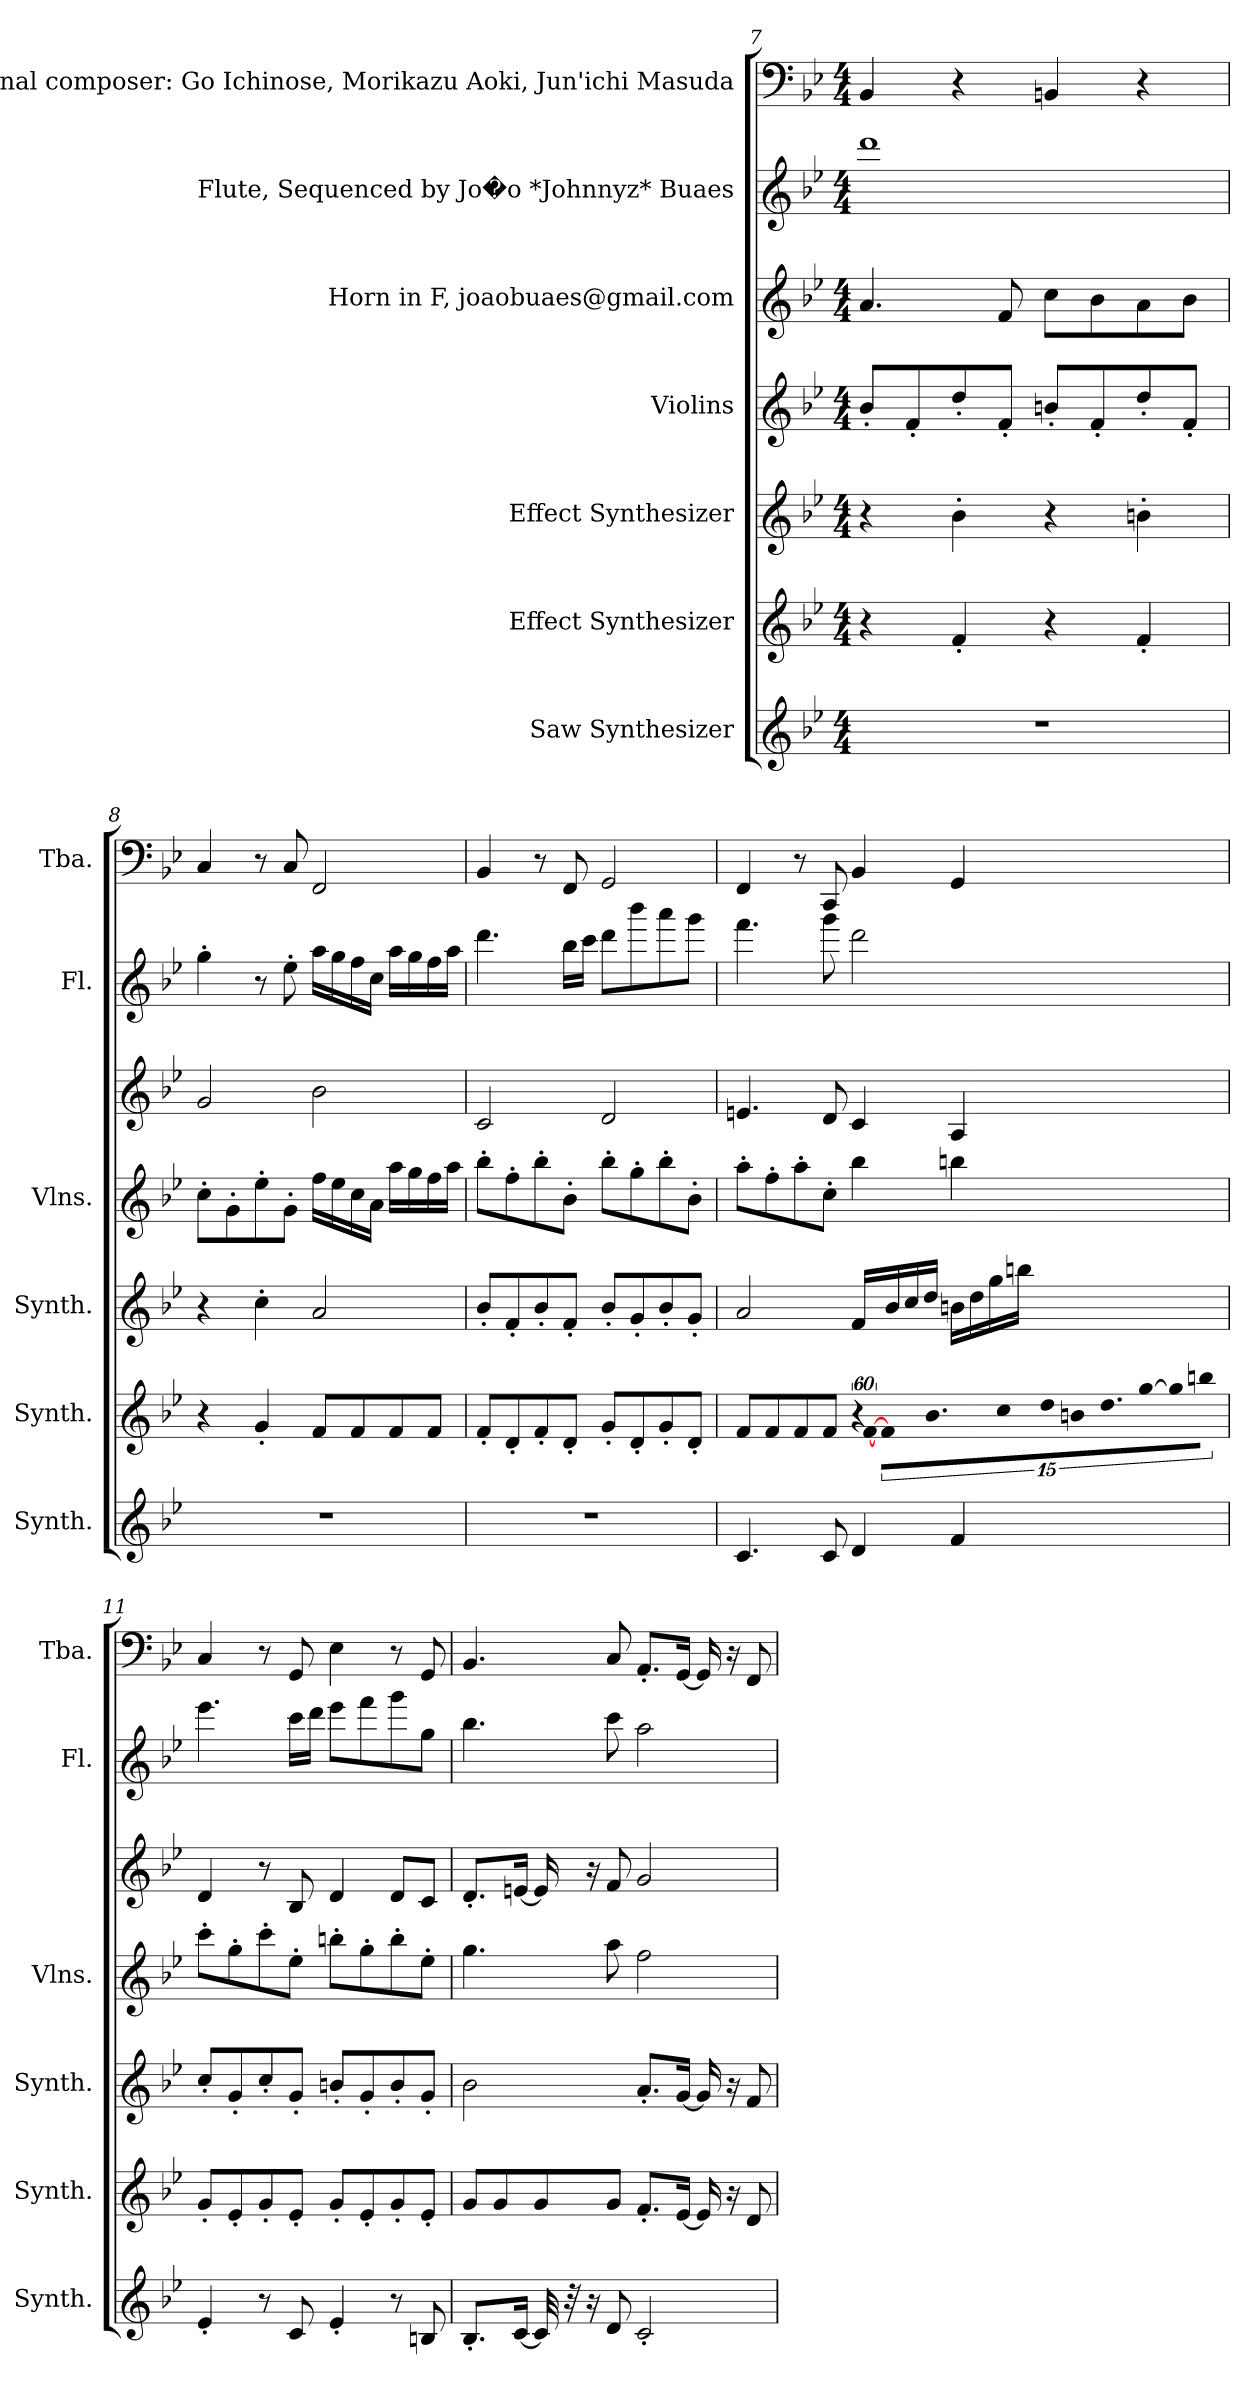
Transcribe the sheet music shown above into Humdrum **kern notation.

**kern	**kern	**kern	**kern	**kern	**kern	**kern
*part7	*part6	*part5	*part4	*part3	*part2	*part1
*staff7	*staff6	*staff5	*staff4	*staff3	*staff2	*staff1
*I"Saw Synthesizer	*I"Effect Synthesizer	*I"Effect Synthesizer	*I"Violins	*I"Horn in F, joaobuaes@gmail.com	*I"Flute, Sequenced by Jo�o *Johnnyz* Buaes	*I"Tuba, Original composer: Go Ichinose, Morikazu Aoki, Jun'ichi Masuda
*I'Synth.	*I'Synth.	*I'Synth.	*I'Vlns.	*	*I'Fl.	*I'Tba.
*clefG2	*clefG2	*clefG2	*clefG2	*clefG2	*clefG2	*clefF4
*	*	*	*	*ITrd4c7	*	*
*k[b-e-]	*k[b-e-]	*k[b-e-]	*k[b-e-]	*k[b-e-a-]	*k[b-e-]	*k[b-e-]
*M4/4	*M4/4	*M4/4	*M4/4	*M4/4	*M4/4	*M4/4
=7	=7	=7	=7	=7	=7	=7
1r	4r	4r	8b-'/L	4.d/	1ddd	4BB-/
.	.	.	8f'/	.	.	.
.	4f'/	4b-'\	8dd'/	.	.	4r
.	.	.	8f'/J	8B-/	.	.
.	4r	4r	8bn'/L	8f\L	.	4BBn/
.	.	.	8f'/	8e-\	.	.
.	4f'/	4bn'\	8dd'/	8d\	.	4r
.	.	.	8f'/J	8e-\J	.	.
=8	=8	=8	=8	=8	=8	=8
1r	4r	4r	8cc'\L	2c/	4gg'\	4C/
.	.	.	8g'\	.	.	.
.	4g'/	4cc'\	8ee-'\	.	8r	8r
.	.	.	8g'\J	.	8ee-'\	8C/
.	8f/L	2a/	16ff\LL	2e-\	16aa\LL	2FF/
.	.	.	16ee-\	.	16gg\	.
.	8f/	.	16cc\	.	16ff\	.
.	.	.	16a\JJ	.	16cc\JJ	.
.	8f/	.	16aa\LL	.	16aa\LL	.
.	.	.	16gg\	.	16gg\	.
.	8f/J	.	16ff\	.	16ff\	.
.	.	.	16aa\JJ	.	16aa\JJ	.
=9	=9	=9	=9	=9	=9	=9
1r	8f'/L	8b-'/L	8bb-'\L	2F/	4.ddd\	4BB-/
.	8d'/	8f'/	8ff'\	.	.	.
.	8f'/	8b-'/	8bb-'\	.	.	8r
.	8d'/J	8f'/J	8b-'\J	.	16bb-\LL	8FF/
.	.	.	.	.	16ccc\JJ	.
.	8g'/L	8b-'/L	8bb-'\L	2G/	8ddd\L	2GG/
.	8d'/	8g'/	8gg'\	.	8bbb-\	.
.	8g'/	8b-'/	8bb-'\	.	8aaa\	.
.	8d'/J	8g'/J	8b-'\J	.	8ggg\J	.
!!LO:PB:g=z
=10	=10	=10	=10	=10	=10	=10
4.c/	8f/L	2a/	8aa'\L	4.An/	4.fff\	4FF/
.	8f/	.	8ff'\	.	.	.
.	8f/	.	8aa'\	.	.	8r
8c/	8f/J	.	8cc'\J	8G/	8ggg\	8CC/
!	!LO:N:vis=32	!	!	!	!	!
4d/	1920%53r	16f/LL	4bb-\	4F/	2ddd\	4BB-/
!	!LO:N:vis=32	!	!	!	!	!
.	[1920%53f/	.	.	.	.	.
.	1920ryy	.	.	.	.	.
!	!LO:N:vis=32	!	!	!	!	!
.	1920%53f\KLL]	.	.	.	.	.
.	.	16b-/	.	.	.	.
.	18.b-\	.	.	.	.	.
.	.	16cc/	.	.	.	.
!	!LO:N:vis=16	!	!	!	!	!
.	1920%107cc\	.	.	.	.	.
.	.	16dd/JJ	.	.	.	.
!	!LO:N:vis=16	!	!	!	!	!
.	1920%107dd\	.	.	.	.	.
4f/	.	16bn\LL	4bbn\	4D/	.	4GG/
!	!LO:N:vis=16	!	!	!	!	!
.	1920%107bn\	.	.	.	.	.
.	.	16dd\	.	.	.	.
.	18.dd\	.	.	.	.	.
.	.	16gg\	.	.	.	.
!	!LO:N:vis=32	!	!	!	!	!
.	[1920%53gg\L	.	.	.	.	.
.	.	16bbn\JJ	.	.	.	.
!	!LO:N:vis=32	!	!	!	!	!
.	1920%53gg\]	.	.	.	.	.
!	!LO:N:vis=32	!	!	!	!	!
.	1920%53bbn\JJJ	.	.	.	.	.
=11	=11	=11	=11	=11	=11	=11
4e-'/	8g'/L	8cc'/L	8ccc'\L	4G/	4.eee-\	4C/
.	8e-'/	8g'/	8gg'\	.	.	.
8r	8g'/	8cc'/	8ccc'\	8r	.	8r
8c/	8e-'/J	8g'/J	8ee-'\J	8E-/	16ccc\LL	8GG/
.	.	.	.	.	16ddd\JJ	.
4e-'/	8g'/L	8bn'/L	8bbn'\L	4G/	8eee-\L	4E-\
.	8e-'/	8g'/	8gg'\	.	8fff\	.
8r	8g'/	8b'/	8bb'\	8G/L	8ggg\	8r
8Bn/	8e-'/J	8g'/J	8ee-'\J	8F/J	8gg\J	8GG/
!!LO:PB:g=z
=12	=12	=12	=12	=12	=12	=12
8.B-'/L	8g/L	2b-\	4.gg\	8.G'/L	4.bb-\	4.BB-/
.	8g/	.	.	.	.	.
[16c/Jk	.	.	.	[16An/Jk	.	.
32c/]	8g/	.	.	16A/]	.	.
32r	.	.	.	.	.	.
16r	.	.	.	16r	.	.
8d/	8g/J	.	8aa\	8B-/	8ccc\	8C/
2c'/	8.f'/L	8.a'/L	2ff\	2c/	2aa\	8.AA'/L
.	[16e-/Jk	[16g/Jk	.	.	.	[16GG/Jk
.	16e-/]	16g/]	.	.	.	16GG/]
.	16r	16r	.	.	.	16r
.	8d/	8f/	.	.	.	8FF/
=	=	=	=	=	=	=
*-	*-	*-	*-	*-	*-	*-
